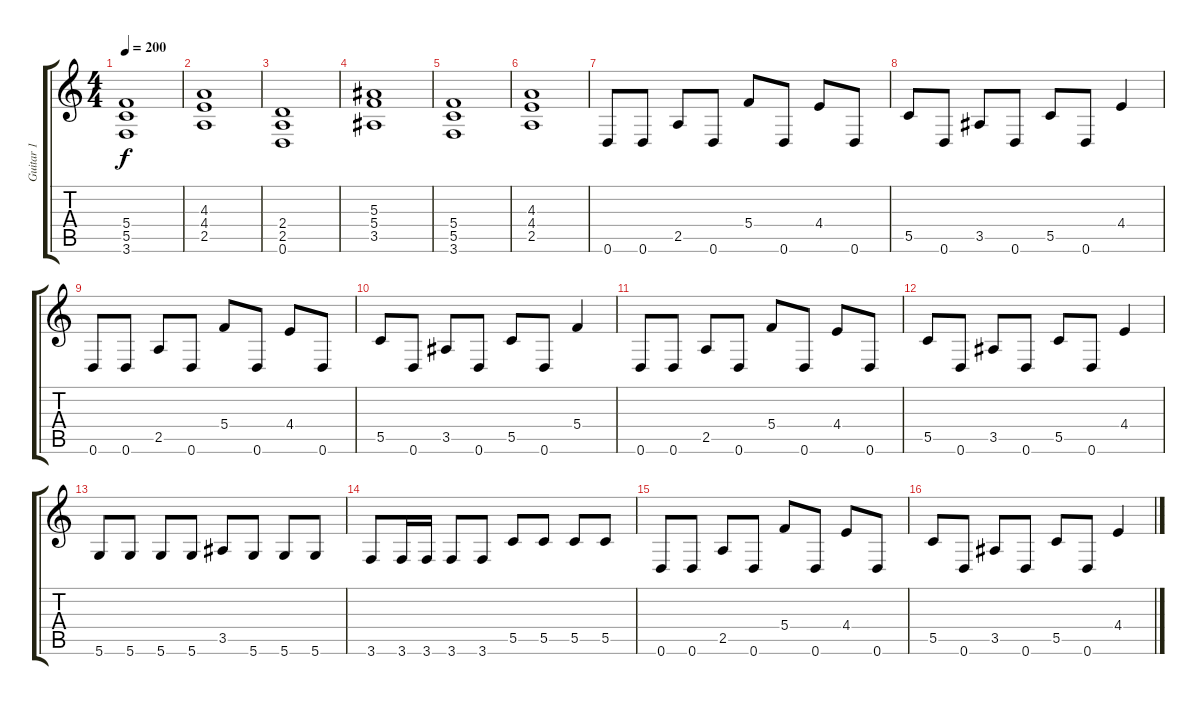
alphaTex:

\track ("Guitar 1" "Guitar 1") {instrument overdrivenguitar}
\staff {score tabs}
\tuning (G3 D3 F3 C3 G2 D2) {hide}
\ts (4 4)
\tempo 200
\clef g2
\ks c
(5.4 5.5 3.6).1{dy f} |
(4.3 4.4 2.5).1 |
(2.4 2.5 0.6).1 |
(5.3 5.4 3.5).1 |
(5.4 5.5 3.6).1 |
(4.3 4.4 2.5).1 |
0.6.8 0.6.8 2.5.8 0.6.8 5.4.8 0.6.8 4.4.8 0.6.8 |
5.5.8 0.6.8 3.5.8 0.6.8 5.5.8 0.6.8 4.4.4 |
0.6.8 0.6.8 2.5.8 0.6.8 5.4.8 0.6.8 4.4.8 0.6.8 |
5.5.8 0.6.8 3.5.8 0.6.8 5.5.8 0.6.8 5.4.4 |
0.6.8 0.6.8 2.5.8 0.6.8 5.4.8 0.6.8 4.4.8 0.6.8 |
5.5.8 0.6.8 3.5.8 0.6.8 5.5.8 0.6.8 4.4.4 |
5.6.8 5.6.8 5.6.8 5.6.8 3.5.8 5.6.8 5.6.8 5.6.8 |
3.6.8 3.6.16 3.6.16 3.6.8 3.6.8 5.5.8 5.5.8 5.5.8 5.5.8 |
0.6.8 0.6.8 2.5.8 0.6.8 5.4.8 0.6.8 4.4.8 0.6.8 |
5.5.8 0.6.8 3.5.8 0.6.8 5.5.8 0.6.8 4.4.4
